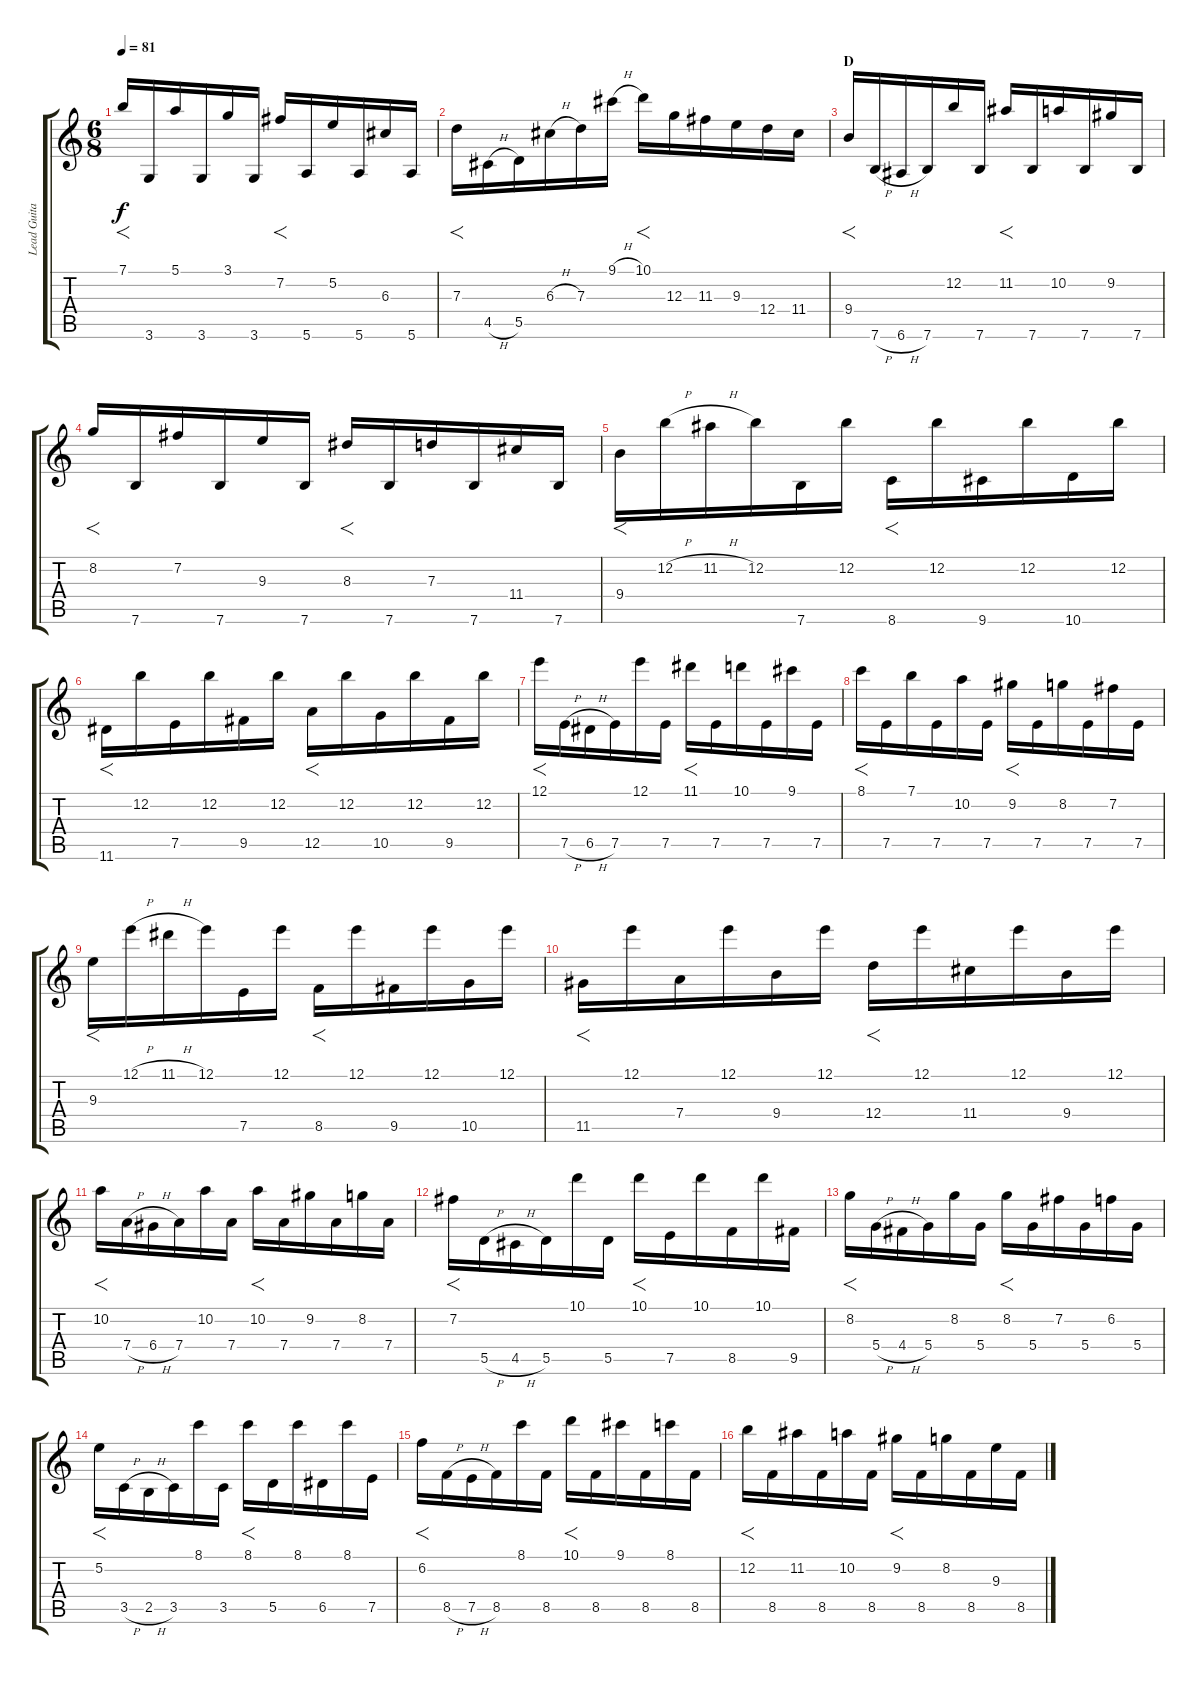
\track ("Lead Guitar" "Lead Guita") {instrument electricguitarclean}
\staff {score tabs}
\tuning (E4 B3 G3 D3 A2 E2) {hide}
\ts (6 8)
\tempo 81
\clef g2
\ks c
7.1.16{f dy f} 3.6.16 5.1.16 3.6.16 3.1.16 3.6.16 7.2.16{f} 5.6.16 5.2.16 5.6.16 6.3.16 5.6.16 |
7.3.16{f} 4.5{h}.16 5.5.16 6.3{h}.16 7.3.16 9.1{h}.16 10.1.16{f} 12.3.16 11.3.16 9.3.16 12.4.16 11.4.16 |
\section ("" "D")
9.4.16{f} 7.6{h}.16 6.6{h}.16 7.6.16 12.2.16 7.6.16 11.2.16{f} 7.6.16 10.2.16 7.6.16 9.2.16 7.6.16 |
8.2.16{f} 7.6.16 7.2.16 7.6.16 9.3.16 7.6.16 8.3.16{f} 7.6.16 7.3.16 7.6.16 11.4.16 7.6.16 |
9.4.16{f} 12.2{h}.16 11.2{h}.16 12.2.16 7.6.16 12.2.16 8.6.16{f} 12.2.16 9.6.16 12.2.16 10.6.16 12.2.16 |
11.6.16{f} 12.2.16 7.5.16 12.2.16 9.5.16 12.2.16 12.5.16{f} 12.2.16 10.5.16 12.2.16 9.5.16 12.2.16 |
12.1.16{f} 7.5{h}.16 6.5{h}.16 7.5.16 12.1.16 7.5.16 11.1.16{f} 7.5.16 10.1.16 7.5.16 9.1.16 7.5.16 |
8.1.16{f} 7.5.16 7.1.16 7.5.16 10.2.16 7.5.16 9.2.16{f} 7.5.16 8.2.16 7.5.16 7.2.16 7.5.16 |
9.3.16{f} 12.1{h}.16 11.1{h}.16 12.1.16 7.5.16 12.1.16 8.5.16{f} 12.1.16 9.5.16 12.1.16 10.5.16 12.1.16 |
11.5.16{f} 12.1.16 7.4.16 12.1.16 9.4.16 12.1.16 12.4.16{f} 12.1.16 11.4.16 12.1.16 9.4.16 12.1.16 |
10.2.16{f} 7.4{h}.16 6.4{h}.16 7.4.16 10.2.16 7.4.16 10.2.16{f} 7.4.16 9.2.16 7.4.16 8.2.16 7.4.16 |
7.2.16{f} 5.5{h}.16 4.5{h}.16 5.5.16 10.1.16 5.5.16 10.1.16{f} 7.5.16 10.1.16 8.5.16 10.1.16 9.5.16 |
8.2.16{f} 5.4{h}.16 4.4{h}.16 5.4.16 8.2.16 5.4.16 8.2.16{f} 5.4.16 7.2.16 5.4.16 6.2.16 5.4.16 |
5.2.16{f} 3.5{h}.16 2.5{h}.16 3.5.16 8.1.16 3.5.16 8.1.16{f} 5.5.16 8.1.16 6.5.16 8.1.16 7.5.16 |
6.2.16{f} 8.5{h}.16 7.5{h}.16 8.5.16 8.1.16 8.5.16 10.1.16{f} 8.5.16 9.1.16 8.5.16 8.1.16 8.5.16 |
12.2.16{f} 8.5.16 11.2.16 8.5.16 10.2.16 8.5.16 9.2.16{f} 8.5.16 8.2.16 8.5.16 9.3.16 8.5.16
